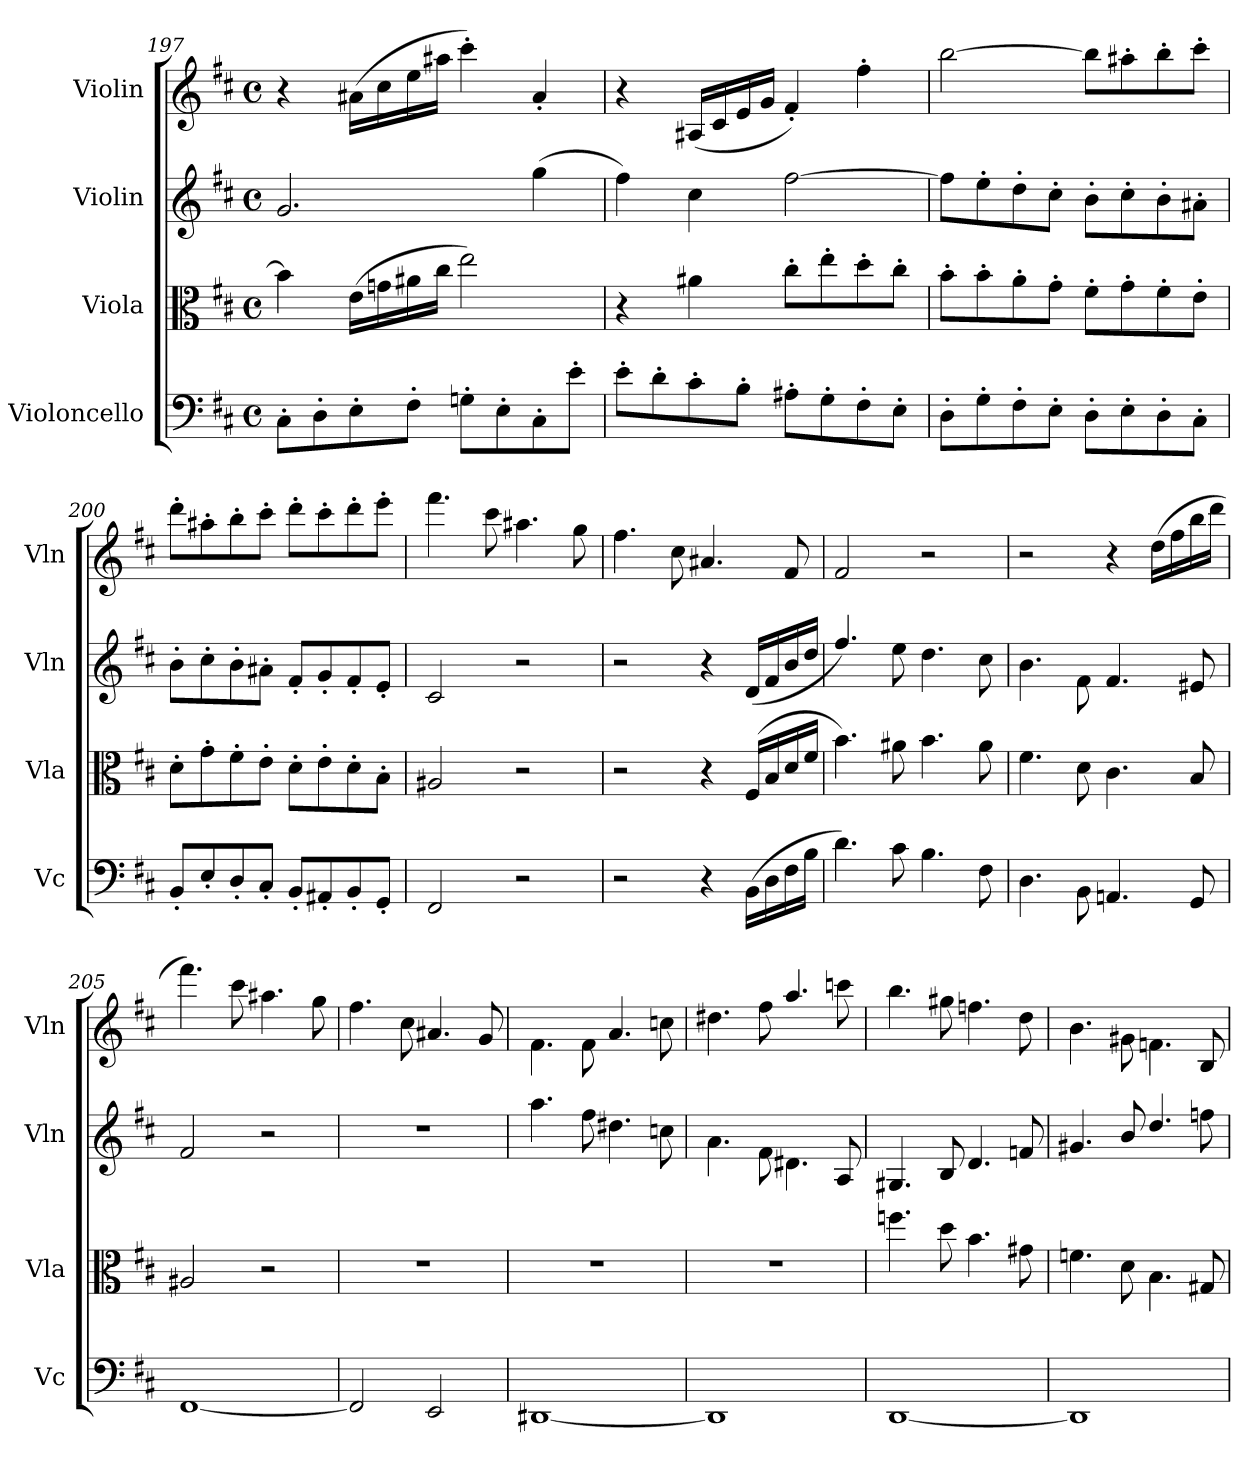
**kern	**kern	**kern	**kern
*part4	*part3	*part2	*part1
*staff4	*staff3	*staff2	*staff1
*I"Violoncello	*I"Viola	*I"Violin	*I"Violin
*I'Vc	*I'Vla	*I'Vln	*I'Vln
*clefF4	*clefC3	*clefG2	*clefG2
*k[f#c#]	*k[f#c#]	*k[f#c#]	*k[f#c#]
*M4/4	*M4/4	*M4/4	*M4/4
*met(c)	*met(c)	*met(c)	*met(c)
=197	=197	=197	=197
8C#'\L	4b\]	2.g/	4r
8D'\	.	.	.
8E'\	(>16e\LL	.	(>16a#X\LL
.	16gn\	.	16cc#\
8F#'\J	16a#X\	.	16ee\
.	16cc#\JJ	.	16aa#X\JJ
8Gn'\L	2ee\)	.	4ccc#'\)
8E'\	.	.	.
8C#'\	.	(>4gg\	4a#'/
8e'\J	.	.	.
=198	=198	=198	=198
8e'\L	4r	4ff#\)	4r
8d'\	.	.	.
8c#'\	4a#X\	4cc#\	(16A#X/LL
.	.	.	16c#/
8B'\J	.	.	16e/
.	.	.	16g/JJ
8A#X'\L	8cc#'\L	[2ff#\	4f#'/)
8G'\	8ee'\	.	.
8F#'\	8dd'\	.	4ff#'\
8E'\J	8cc#'\J	.	.
!!LO:LB:g=z
=199	=199	=199	=199
8D'\L	8b'\L	8ff#\L]	[2bb\
8G'\	8b'\	8ee'\	.
8F#'\	8a'\	8dd'\	.
8E'\J	8g'\J	8cc#'\J	.
8D'\L	8f#'\L	8b'\L	8bb\L]
8E'\	8g'\	8cc#'\	8aa#X'\
8D'\	8f#'\	8b'\	8bb'\
8C#'\J	8e'\J	8a#X'\J	8ccc#'\J
=200	=200	=200	=200
8BB'/L	8d'\L	8b'\L	8ddd'\L
8E'/	8g'\	8cc#'\	8aa#X'\
8D'/	8f#'\	8b'\	8bb'\
8C#'/J	8e'\J	8a#X'\J	8ccc#'\J
8BB'/L	8d'\L	8f#'/L	8ddd'\L
8AA#X'/	8e'\	8g'/	8ccc#'\
8BB'/	8d'\	8f#'/	8ddd'\
8GG'/J	8B'\J	8e'/J	8eee'\J
=201	=201	=201	=201
2FF#/	2A#X/	2c#/	4.fff#\
.	.	.	8ccc#\
2r	2r	2r	4.aa#X\
.	.	.	8gg\
=202	=202	=202	=202
2r	2r	2r	4.ff#\
.	.	.	8cc#\
4r	4r	4r	4.a#X/
(>16BB\LL	(16F#/LL	(16d/LL	.
16D\	16B/	16f#/	.
16F#\	16d/	16b/	8f#/
16B\JJ	16f#/JJ	16dd/JJ	.
=203	=203	=203	=203
4.d\)	4.b\)	4.ff#/)	2f#/
8c#\	8a#X\	8ee\	.
4.B\	4.b\	4.dd\	2r
8F#\	8a#\	8cc#\	.
=204	=204	=204	=204
4.D\	4.f#\	4.b\	2r
8BB\	8d\	8f#\	.
4.AAn/	4.c#\	4.f#/	4r
.	.	.	(>16dd\LL
.	.	.	16ff#\
8GG/	8B/	8e#X/	16bb\
.	.	.	16ddd\JJ
=205	=205	=205	=205
[1FF#	2A#X/	2f#/	4.fff#\)
.	.	.	8ccc#\
.	2r	2r	4.aa#X\
.	.	.	8gg\
!!LO:LB:g=z
=206	=206	=206	=206
2FF#/]	1r	1r	4.ff#\
.	.	.	8cc#\
2EE/	.	.	4.a#X/
.	.	.	8g/
=207	=207	=207	=207
[1DD#X	1r	4.aa\	4.f#\
.	.	8ff#\	8f#\
.	.	4.dd#X\	4.a/
.	.	8ccn\	8ccn\
=208	=208	=208	=208
1DD#]	1r	4.a\	4.dd#X\
.	.	8f#\	8ff#\
.	.	4.d#X\	4.aa/
.	.	8A/	8cccn\
=209	=209	=209	=209
[1DD	4.ffn\	4.G#X/	4.bb\
.	8dd\	8B/	8gg#X\
.	4.b\	4.d/	4.ffn\
.	8g#X\	8fn/	8dd\
=210	=210	=210	=210
1DD]	4.fn\	4.g#X/	4.b\
.	8d\	8b/	8g#X\
.	4.B\	4.dd/	4.fn\
.	8G#X/	8ffn\	8B/
=	=	=	=
*-	*-	*-	*-
